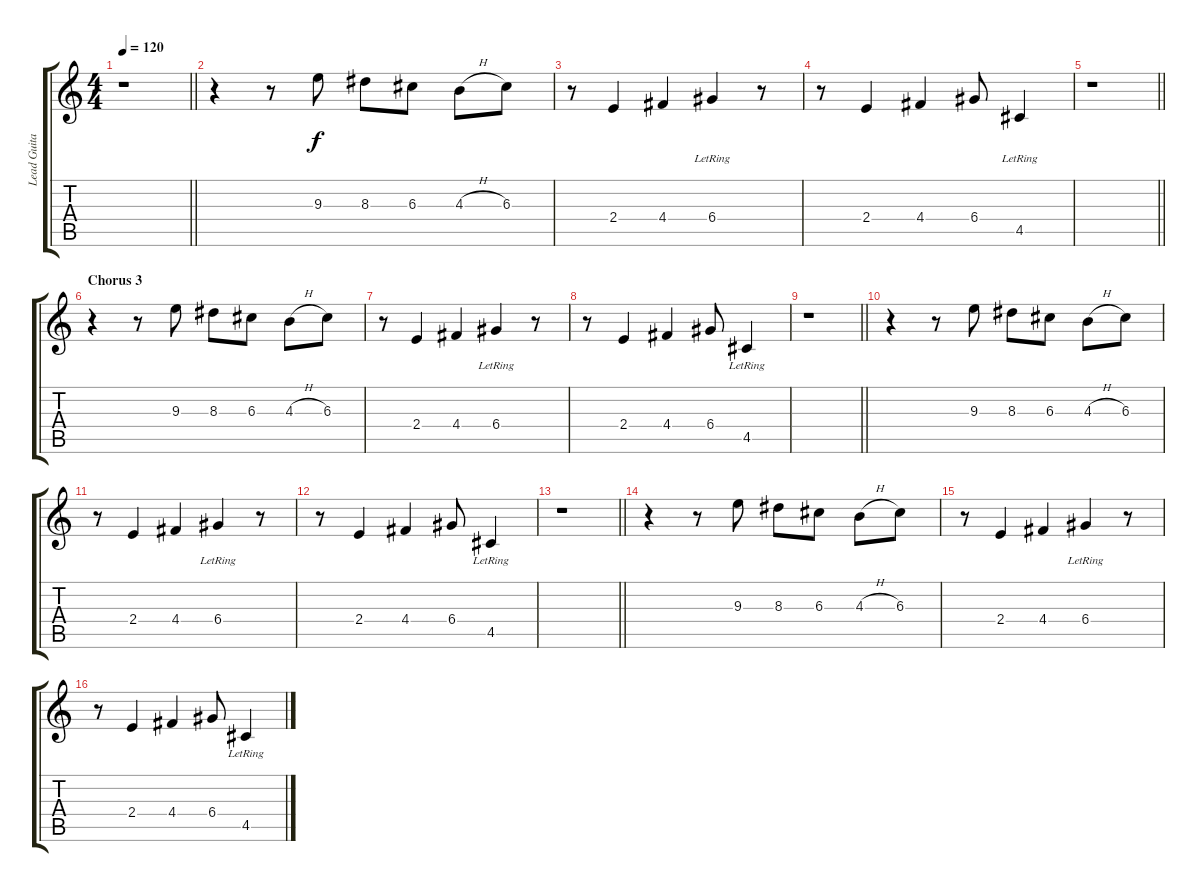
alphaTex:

\track ("Lead Guitar" "Lead Guita") {instrument acousticguitarsteel}
\staff {score tabs}
\tuning (E4 B3 G3 D3 A2 E2) {hide}
\ts (4 4)
\tempo 120
\clef g2
\barLineRight lightlight
\ks c
r.1{dy f} |
r.4 r.8 9.3.8 8.3.8 6.3.8 4.3{h}.8 6.3.8 |
r.8 2.4.4 4.4.4 6.4{lr}.4 r.8 |
r.8 2.4.4 4.4.4 6.4.8 4.5{lr}.4 |
\barLineRight lightlight
r.1 |
\section ("" "Chorus 3")
r.4 r.8 9.3.8 8.3.8 6.3.8 4.3{h}.8 6.3.8 |
r.8 2.4.4 4.4.4 6.4{lr}.4 r.8 |
r.8 2.4.4 4.4.4 6.4.8 4.5{lr}.4 |
\barLineRight lightlight
r.1 |
r.4 r.8 9.3.8 8.3.8 6.3.8 4.3{h}.8 6.3.8 |
r.8 2.4.4 4.4.4 6.4{lr}.4 r.8 |
r.8 2.4.4 4.4.4 6.4.8 4.5{lr}.4 |
\barLineRight lightlight
r.1 |
r.4 r.8 9.3.8 8.3.8 6.3.8 4.3{h}.8 6.3.8 |
r.8 2.4.4 4.4.4 6.4{lr}.4 r.8 |
r.8 2.4.4 4.4.4 6.4.8 4.5{lr}.4
